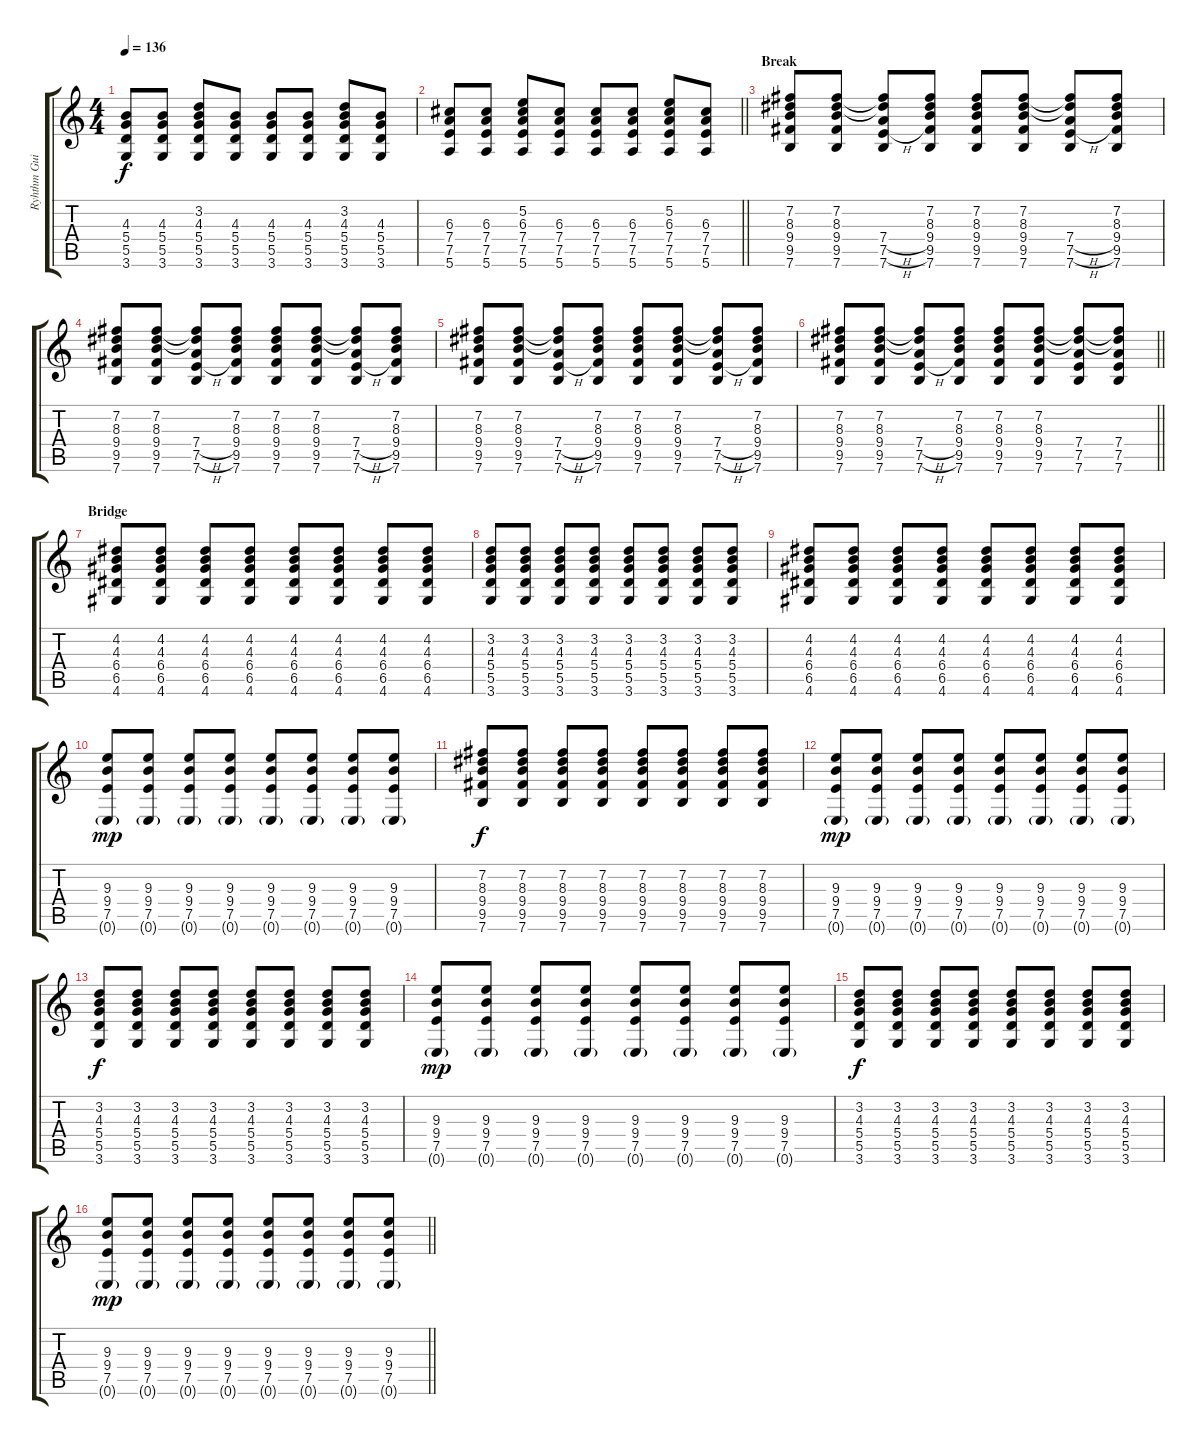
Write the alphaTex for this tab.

\track ("Ryhthm Guitar 1" "Ryhthm Gui") {instrument overdrivenguitar}
\staff {score tabs}
\tuning (E4 B3 G3 D3 A2 E2) {hide}
\ts (4 4)
\tempo 136
\clef g2
\ks c
(4.3 5.4 5.5 3.6).8{dy f} (4.3 5.4 5.5 3.6).8 (3.2 4.3 5.4 5.5 3.6).8 (4.3 5.4 5.5 3.6).8 (4.3 5.4 5.5 3.6).8 (4.3 5.4 5.5 3.6).8 (3.2 4.3 5.4 5.5 3.6).8 (4.3 5.4 5.5 3.6).8 |
\barLineRight lightlight
(6.3 7.4 7.5 5.6).8 (6.3 7.4 7.5 5.6).8 (5.2 6.3 7.4 7.5 5.6).8 (6.3 7.4 7.5 5.6).8 (6.3 7.4 7.5 5.6).8 (6.3 7.4 7.5 5.6).8 (5.2 6.3 7.4 7.5 5.6).8 (6.3 7.4 7.5 5.6).8 |
\section ("" "Break")
(7.2 8.3 9.4 9.5 7.6).8 (7.2 8.3 9.4 9.5 7.6).8 (7.2{t} 8.3{t} 7.4{h} 7.5{h} 7.6).8 (7.2 8.3 9.4 9.5 7.6).8 (7.2 8.3 9.4 9.5 7.6).8 (7.2 8.3 9.4 9.5 7.6).8 (7.2{t} 8.3{t} 7.4{h} 7.5{h} 7.6).8 (7.2 8.3 9.4 9.5 7.6).8 |
(7.2 8.3 9.4 9.5 7.6).8 (7.2 8.3 9.4 9.5 7.6).8 (7.2{t} 8.3{t} 7.4{h} 7.5{h} 7.6).8 (7.2 8.3 9.4 9.5 7.6).8 (7.2 8.3 9.4 9.5 7.6).8 (7.2 8.3 9.4 9.5 7.6).8 (7.2{t} 8.3{t} 7.4{h} 7.5{h} 7.6).8 (7.2 8.3 9.4 9.5 7.6).8 |
(7.2 8.3 9.4 9.5 7.6).8 (7.2 8.3 9.4 9.5 7.6).8 (7.2{t} 8.3{t} 7.4{h} 7.5{h} 7.6).8 (7.2 8.3 9.4 9.5 7.6).8 (7.2 8.3 9.4 9.5 7.6).8 (7.2 8.3 9.4 9.5 7.6).8 (7.2{t} 8.3{t} 7.4{h} 7.5{h} 7.6).8 (7.2 8.3 9.4 9.5 7.6).8 |
\barLineRight lightlight
(7.2 8.3 9.4 9.5 7.6).8 (7.2 8.3 9.4 9.5 7.6).8 (7.2{t} 8.3{t} 7.4{h} 7.5{h} 7.6).8 (7.2 8.3 9.4 9.5 7.6).8 (7.2 8.3 9.4 9.5 7.6).8 (7.2 8.3 9.4 9.5 7.6).8 (7.2{t} 8.3{t} 7.4 7.5 7.6).8 (7.2{t} 8.3{t} 7.4 7.5 7.6).8 |
\section ("" "Bridge")
(4.2 4.3 6.4 6.5 4.6).8 (4.2 4.3 6.4 6.5 4.6).8 (4.2 4.3 6.4 6.5 4.6).8 (4.2 4.3 6.4 6.5 4.6).8 (4.2 4.3 6.4 6.5 4.6).8 (4.2 4.3 6.4 6.5 4.6).8 (4.2 4.3 6.4 6.5 4.6).8 (4.2 4.3 6.4 6.5 4.6).8 |
(3.2 4.3 5.4 5.5 3.6).8 (3.2 4.3 5.4 5.5 3.6).8 (3.2 4.3 5.4 5.5 3.6).8 (3.2 4.3 5.4 5.5 3.6).8 (3.2 4.3 5.4 5.5 3.6).8 (3.2 4.3 5.4 5.5 3.6).8 (3.2 4.3 5.4 5.5 3.6).8 (3.2 4.3 5.4 5.5 3.6).8 |
(4.2 4.3 6.4 6.5 4.6).8 (4.2 4.3 6.4 6.5 4.6).8 (4.2 4.3 6.4 6.5 4.6).8 (4.2 4.3 6.4 6.5 4.6).8 (4.2 4.3 6.4 6.5 4.6).8 (4.2 4.3 6.4 6.5 4.6).8 (4.2 4.3 6.4 6.5 4.6).8 (4.2 4.3 6.4 6.5 4.6).8 |
(9.3 9.4 7.5 0.6{g}).8{dy mp} (9.3 9.4 7.5 0.6{g}).8 (9.3 9.4 7.5 0.6{g}).8 (9.3 9.4 7.5 0.6{g}).8 (9.3 9.4 7.5 0.6{g}).8 (9.3 9.4 7.5 0.6{g}).8 (9.3 9.4 7.5 0.6{g}).8 (9.3 9.4 7.5 0.6{g}).8 |
(7.2 8.3 9.4 9.5 7.6).8{dy f} (7.2 8.3 9.4 9.5 7.6).8 (7.2 8.3 9.4 9.5 7.6).8 (7.2 8.3 9.4 9.5 7.6).8 (7.2 8.3 9.4 9.5 7.6).8 (7.2 8.3 9.4 9.5 7.6).8 (7.2 8.3 9.4 9.5 7.6).8 (7.2 8.3 9.4 9.5 7.6).8 |
(9.3 9.4 7.5 0.6{g}).8{dy mp} (9.3 9.4 7.5 0.6{g}).8 (9.3 9.4 7.5 0.6{g}).8 (9.3 9.4 7.5 0.6{g}).8 (9.3 9.4 7.5 0.6{g}).8 (9.3 9.4 7.5 0.6{g}).8 (9.3 9.4 7.5 0.6{g}).8 (9.3 9.4 7.5 0.6{g}).8 |
(3.2 4.3 5.4 5.5 3.6).8{dy f} (3.2 4.3 5.4 5.5 3.6).8 (3.2 4.3 5.4 5.5 3.6).8 (3.2 4.3 5.4 5.5 3.6).8 (3.2 4.3 5.4 5.5 3.6).8 (3.2 4.3 5.4 5.5 3.6).8 (3.2 4.3 5.4 5.5 3.6).8 (3.2 4.3 5.4 5.5 3.6).8 |
(9.3 9.4 7.5 0.6{g}).8{dy mp} (9.3 9.4 7.5 0.6{g}).8 (9.3 9.4 7.5 0.6{g}).8 (9.3 9.4 7.5 0.6{g}).8 (9.3 9.4 7.5 0.6{g}).8 (9.3 9.4 7.5 0.6{g}).8 (9.3 9.4 7.5 0.6{g}).8 (9.3 9.4 7.5 0.6{g}).8 |
(3.2 4.3 5.4 5.5 3.6).8{dy f} (3.2 4.3 5.4 5.5 3.6).8 (3.2 4.3 5.4 5.5 3.6).8 (3.2 4.3 5.4 5.5 3.6).8 (3.2 4.3 5.4 5.5 3.6).8 (3.2 4.3 5.4 5.5 3.6).8 (3.2 4.3 5.4 5.5 3.6).8 (3.2 4.3 5.4 5.5 3.6).8 |
\barLineRight lightlight
(9.3 9.4 7.5 0.6{g}).8{dy mp} (9.3 9.4 7.5 0.6{g}).8 (9.3 9.4 7.5 0.6{g}).8 (9.3 9.4 7.5 0.6{g}).8 (9.3 9.4 7.5 0.6{g}).8 (9.3 9.4 7.5 0.6{g}).8 (9.3 9.4 7.5 0.6{g}).8 (9.3 9.4 7.5 0.6{g}).8
